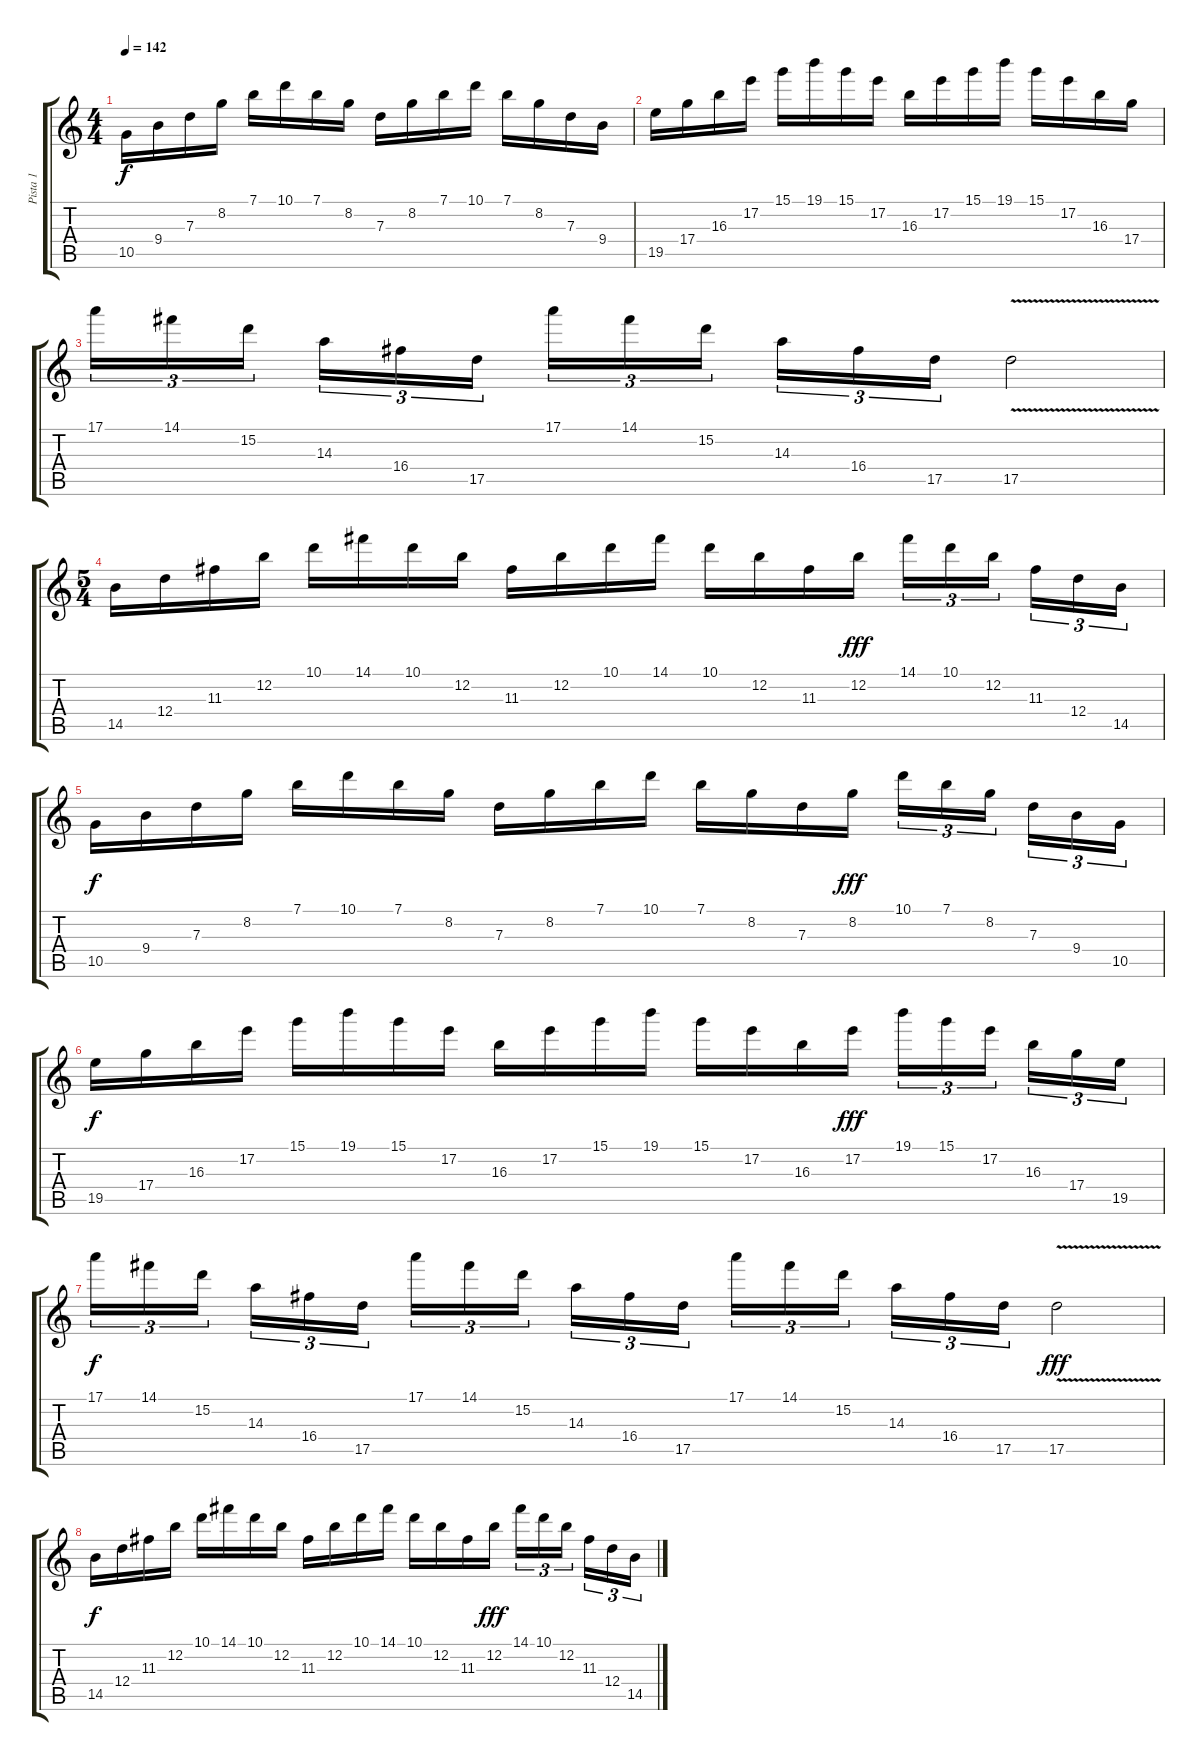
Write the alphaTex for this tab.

\track ("Pista 1" "Pista 1") {instrument distortionguitar}
\staff {score tabs}
\tuning (E4 B3 G3 D3 A2 E2) {hide}
\ts (4 4)
\tempo 142
\clef g2
\ks c
10.5.16{dy f} 9.4.16 7.3.16 8.2.16 7.1.16 10.1.16 7.1.16 8.2.16 7.3.16 8.2.16 7.1.16 10.1.16 7.1.16 8.2.16 7.3.16 9.4.16 |
19.5.16 17.4.16 16.3.16 17.2.16 15.1.16 19.1.16 15.1.16 17.2.16 16.3.16 17.2.16 15.1.16 19.1.16 15.1.16 17.2.16 16.3.16 17.4.16 |
17.1.16{tu (3 2)} 14.1.16{tu (3 2)} 15.2.16{tu (3 2) beam splitsecondary} 14.3.16{tu (3 2)} 16.4.16{tu (3 2)} 17.5.16{tu (3 2)} 17.1.16{tu (3 2)} 14.1.16{tu (3 2)} 15.2.16{tu (3 2) beam splitsecondary} 14.3.16{tu (3 2)} 16.4.16{tu (3 2)} 17.5.16{tu (3 2)} 17.5{v}.2 |
\ts (5 4)
14.5.16 12.4.16 11.3.16 12.2.16 10.1.16 14.1.16 10.1.16 12.2.16 11.3.16 12.2.16 10.1.16 14.1.16 10.1.16 12.2.16 11.3.16 12.2.16{dy fff} 14.1.16{tu (3 2)} 10.1.16{tu (3 2)} 12.2.16{tu (3 2) beam splitsecondary} 11.3.16{tu (3 2)} 12.4.16{tu (3 2)} 14.5.16{tu (3 2)} |
10.5.16{dy f} 9.4.16 7.3.16 8.2.16 7.1.16 10.1.16 7.1.16 8.2.16 7.3.16 8.2.16 7.1.16 10.1.16 7.1.16 8.2.16 7.3.16 8.2.16{dy fff} 10.1.16{tu (3 2)} 7.1.16{tu (3 2)} 8.2.16{tu (3 2) beam splitsecondary} 7.3.16{tu (3 2)} 9.4.16{tu (3 2)} 10.5.16{tu (3 2)} |
19.5.16{dy f} 17.4.16 16.3.16 17.2.16 15.1.16 19.1.16 15.1.16 17.2.16 16.3.16 17.2.16 15.1.16 19.1.16 15.1.16 17.2.16 16.3.16 17.2.16{dy fff} 19.1.16{tu (3 2)} 15.1.16{tu (3 2)} 17.2.16{tu (3 2) beam splitsecondary} 16.3.16{tu (3 2)} 17.4.16{tu (3 2)} 19.5.16{tu (3 2)} |
17.1.16{tu (3 2) dy f} 14.1.16{tu (3 2)} 15.2.16{tu (3 2) beam splitsecondary} 14.3.16{tu (3 2)} 16.4.16{tu (3 2)} 17.5.16{tu (3 2)} 17.1.16{tu (3 2)} 14.1.16{tu (3 2)} 15.2.16{tu (3 2) beam splitsecondary} 14.3.16{tu (3 2)} 16.4.16{tu (3 2)} 17.5.16{tu (3 2)} 17.1.16{tu (3 2)} 14.1.16{tu (3 2)} 15.2.16{tu (3 2) beam splitsecondary} 14.3.16{tu (3 2)} 16.4.16{tu (3 2)} 17.5.16{tu (3 2)} 17.5{v}.2{dy fff} |
14.5.16{dy f} 12.4.16 11.3.16 12.2.16 10.1.16 14.1.16 10.1.16 12.2.16 11.3.16 12.2.16 10.1.16 14.1.16 10.1.16 12.2.16 11.3.16 12.2.16{dy fff} 14.1.16{tu (3 2)} 10.1.16{tu (3 2)} 12.2.16{tu (3 2) beam splitsecondary} 11.3.16{tu (3 2)} 12.4.16{tu (3 2)} 14.5.16{tu (3 2)}
